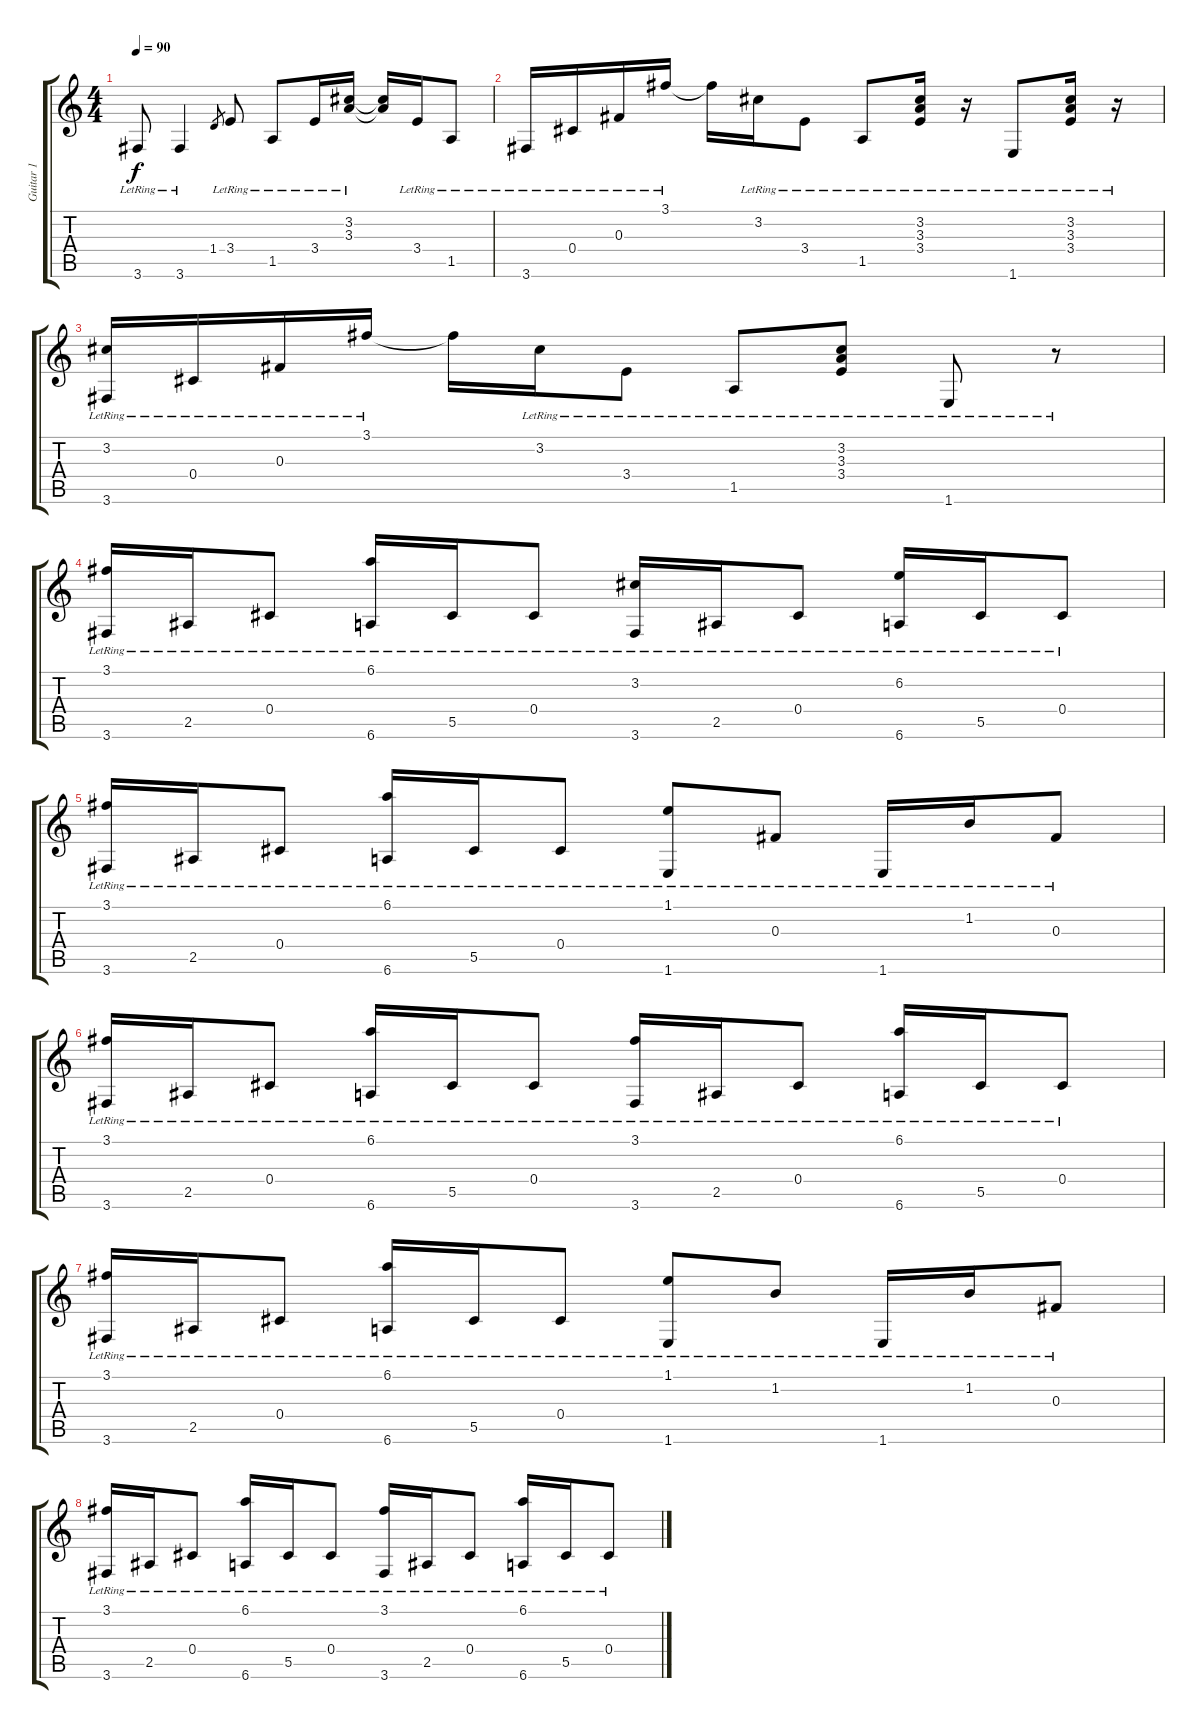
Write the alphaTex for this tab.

\track ("Guitar 1" "Guitar 1") {instrument acousticguitarsteel}
\staff {score tabs}
\tuning (Eb4 Bb3 Gb3 Db3 Ab2 Eb2) {hide}
\ts (4 4)
\tempo 90
\clef g2
\ks c
3.6{lr}.8{dy f} 3.6{lr}.4 1.4.8{gr} 3.4{lr}.8 1.5{lr}.8 3.4{lr}.16 (3.2{lr} 3.3{lr}).16 (3.2{t} 3.3{t}).16 3.4{lr}.16 1.5{lr}.8 |
3.6{lr}.16 0.4{lr}.16 0.3{lr}.16 3.1{lr}.16 3.1{t}.16 3.2{lr}.16 3.4{lr}.8 1.5{lr}.8 (3.2{lr} 3.3{lr} 3.4{lr}).16 r.16 1.6{lr}.8 (3.2{lr} 3.3{lr} 3.4{lr}).16 r.16 |
(3.2{lr} 3.6{lr}).16 0.4{lr}.16 0.3{lr}.16 3.1{lr}.16 3.1{t}.16 3.2{lr}.16 3.4{lr}.8 1.5{lr}.8 (3.2{lr} 3.3{lr} 3.4{lr}).8 1.6{lr}.8 r.8 |
(3.1{lr} 3.6{lr}).16 2.5{lr}.16 0.4{lr}.8 (6.1{lr} 6.6{lr}).16 5.5{lr}.16 0.4{lr}.8 (3.2{lr} 3.6{lr}).16 2.5{lr}.16 0.4{lr}.8 (6.2{lr} 6.6{lr}).16 5.5{lr}.16 0.4{lr}.8 |
(3.1{lr} 3.6{lr}).16 2.5{lr}.16 0.4{lr}.8 (6.1{lr} 6.6{lr}).16 5.5{lr}.16 0.4{lr}.8 (1.1{lr} 1.6{lr}).8 0.3{lr}.8 1.6{lr}.16 1.2{lr}.16 0.3{lr}.8 |
(3.1{lr} 3.6{lr}).16 2.5{lr}.16 0.4{lr}.8 (6.1{lr} 6.6{lr}).16 5.5{lr}.16 0.4{lr}.8 (3.1{lr} 3.6{lr}).16 2.5{lr}.16 0.4{lr}.8 (6.1{lr} 6.6{lr}).16 5.5{lr}.16 0.4{lr}.8 |
(3.1{lr} 3.6{lr}).16 2.5{lr}.16 0.4{lr}.8 (6.1{lr} 6.6{lr}).16 5.5{lr}.16 0.4{lr}.8 (1.1{lr} 1.6{lr}).8 1.2{lr}.8 1.6{lr}.16 1.2{lr}.16 0.3{lr}.8 |
(3.1{lr} 3.6{lr}).16 2.5{lr}.16 0.4{lr}.8 (6.1{lr} 6.6{lr}).16 5.5{lr}.16 0.4{lr}.8 (3.1{lr} 3.6{lr}).16 2.5{lr}.16 0.4{lr}.8 (6.1{lr} 6.6{lr}).16 5.5{lr}.16 0.4{lr}.8
